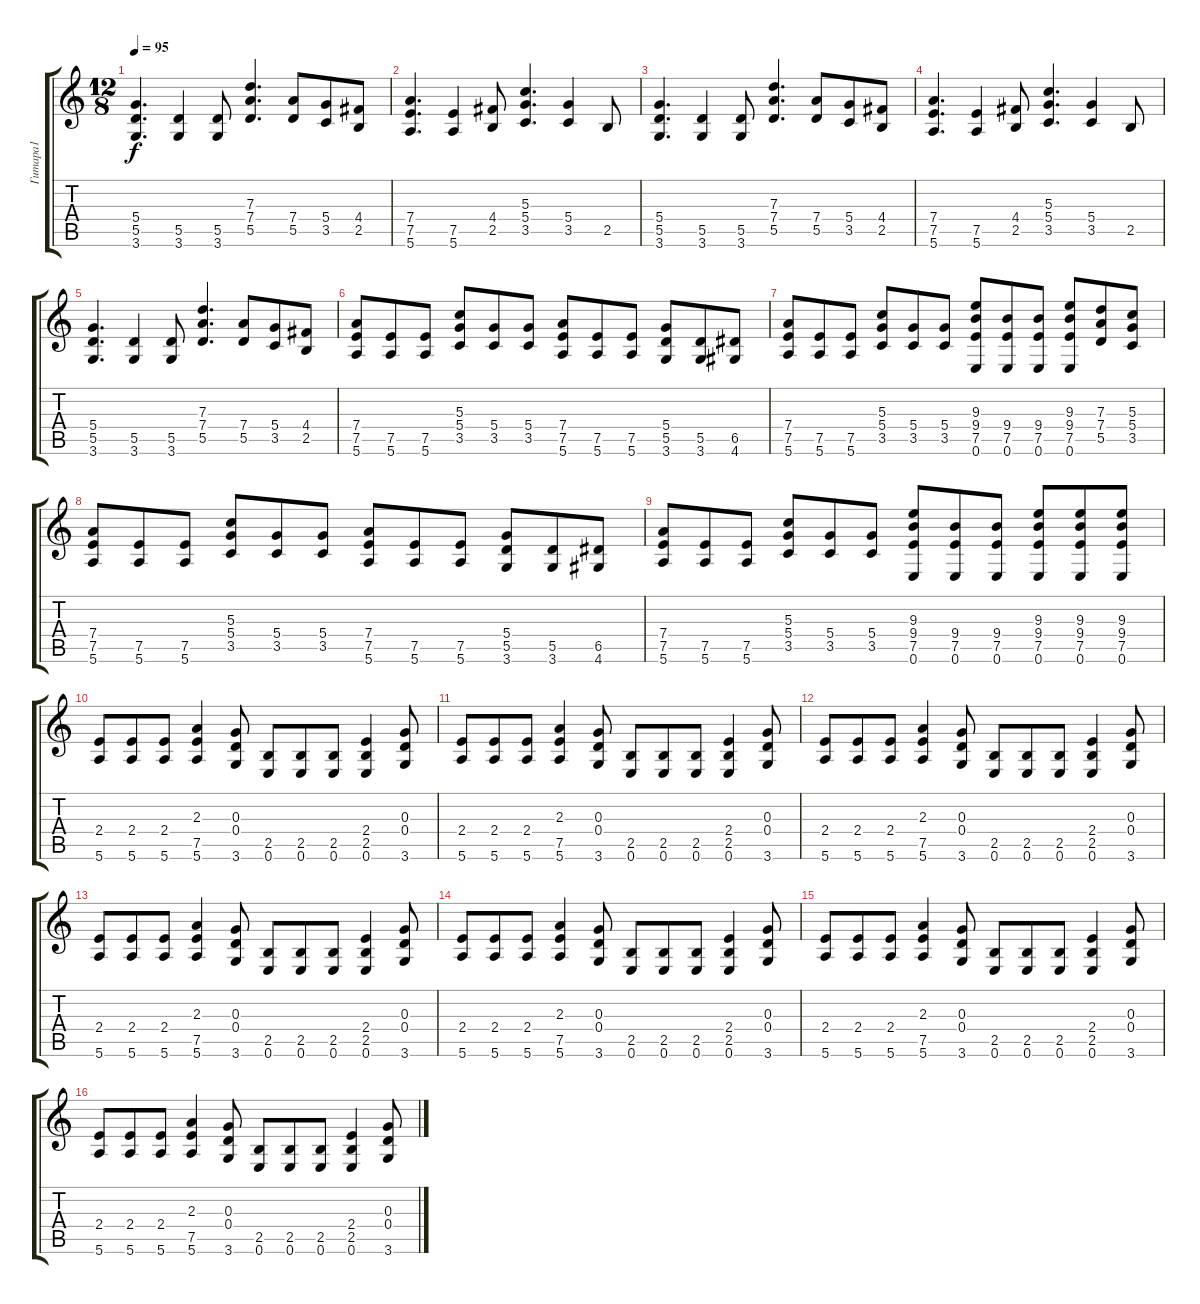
\track ("Гитара1" "Гитара1") {instrument distortionguitar}
\staff {score tabs}
\tuning (E4 B3 G3 D3 A2 E2) {hide}
\ts (12 8)
\tempo 95
\clef g2
\ks c
(5.4 5.5 3.6).4{d dy f} (5.5 3.6).4 (5.5 3.6).8 (7.3 7.4 5.5).4{d} (7.4 5.5).8 (5.4 3.5).8 (4.4 2.5).8 |
(7.4 7.5 5.6).4{d} (7.5 5.6).4 (4.4 2.5).8 (5.3 5.4 3.5).4{d} (5.4 3.5).4 2.5.8 |
(5.4 5.5 3.6).4{d} (5.5 3.6).4 (5.5 3.6).8 (7.3 7.4 5.5).4{d} (7.4 5.5).8 (5.4 3.5).8 (4.4 2.5).8 |
(7.4 7.5 5.6).4{d} (7.5 5.6).4 (4.4 2.5).8 (5.3 5.4 3.5).4{d} (5.4 3.5).4 2.5.8 |
(5.4 5.5 3.6).4{d} (5.5 3.6).4 (5.5 3.6).8 (7.3 7.4 5.5).4{d} (7.4 5.5).8 (5.4 3.5).8 (4.4 2.5).8 |
(7.4 7.5 5.6).8 (7.5 5.6).8 (7.5 5.6).8 (5.3 5.4 3.5).8 (5.4 3.5).8 (5.4 3.5).8 (7.4 7.5 5.6).8 (7.5 5.6).8 (7.5 5.6).8 (5.4 5.5 3.6).8 (5.5 3.6).8 (6.5 4.6).8 |
(7.4 7.5 5.6).8 (7.5 5.6).8 (7.5 5.6).8 (5.3 5.4 3.5).8 (5.4 3.5).8 (5.4 3.5).8 (9.3 9.4 7.5 0.6).8 (9.4 7.5 0.6).8 (9.4 7.5 0.6).8 (9.3 9.4 7.5 0.6).8 (7.3 7.4 5.5).8 (5.3 5.4 3.5).8 |
(7.4 7.5 5.6).8 (7.5 5.6).8 (7.5 5.6).8 (5.3 5.4 3.5).8 (5.4 3.5).8 (5.4 3.5).8 (7.4 7.5 5.6).8 (7.5 5.6).8 (7.5 5.6).8 (5.4 5.5 3.6).8 (5.5 3.6).8 (6.5 4.6).8 |
(7.4 7.5 5.6).8 (7.5 5.6).8 (7.5 5.6).8 (5.3 5.4 3.5).8 (5.4 3.5).8 (5.4 3.5).8 (9.3 9.4 7.5 0.6).8 (9.4 7.5 0.6).8 (9.4 7.5 0.6).8 (9.3 9.4 7.5 0.6).8 (9.3 9.4 7.5 0.6).8 (9.3 9.4 7.5 0.6).8 |
(2.4 5.6).8 (2.4 5.6).8 (2.4 5.6).8 (2.3 7.5 5.6).4 (0.3 0.4 3.6).8 (2.5 0.6).8 (2.5 0.6).8 (2.5 0.6).8 (2.4 2.5 0.6).4 (0.3 0.4 3.6).8 |
(2.4 5.6).8 (2.4 5.6).8 (2.4 5.6).8 (2.3 7.5 5.6).4 (0.3 0.4 3.6).8 (2.5 0.6).8 (2.5 0.6).8 (2.5 0.6).8 (2.4 2.5 0.6).4 (0.3 0.4 3.6).8 |
(2.4 5.6).8 (2.4 5.6).8 (2.4 5.6).8 (2.3 7.5 5.6).4 (0.3 0.4 3.6).8 (2.5 0.6).8 (2.5 0.6).8 (2.5 0.6).8 (2.4 2.5 0.6).4 (0.3 0.4 3.6).8 |
(2.4 5.6).8 (2.4 5.6).8 (2.4 5.6).8 (2.3 7.5 5.6).4 (0.3 0.4 3.6).8 (2.5 0.6).8 (2.5 0.6).8 (2.5 0.6).8 (2.4 2.5 0.6).4 (0.3 0.4 3.6).8 |
(2.4 5.6).8 (2.4 5.6).8 (2.4 5.6).8 (2.3 7.5 5.6).4 (0.3 0.4 3.6).8 (2.5 0.6).8 (2.5 0.6).8 (2.5 0.6).8 (2.4 2.5 0.6).4 (0.3 0.4 3.6).8 |
(2.4 5.6).8 (2.4 5.6).8 (2.4 5.6).8 (2.3 7.5 5.6).4 (0.3 0.4 3.6).8 (2.5 0.6).8 (2.5 0.6).8 (2.5 0.6).8 (2.4 2.5 0.6).4 (0.3 0.4 3.6).8 |
(2.4 5.6).8 (2.4 5.6).8 (2.4 5.6).8 (2.3 7.5 5.6).4 (0.3 0.4 3.6).8 (2.5 0.6).8 (2.5 0.6).8 (2.5 0.6).8 (2.4 2.5 0.6).4 (0.3 0.4 3.6).8
